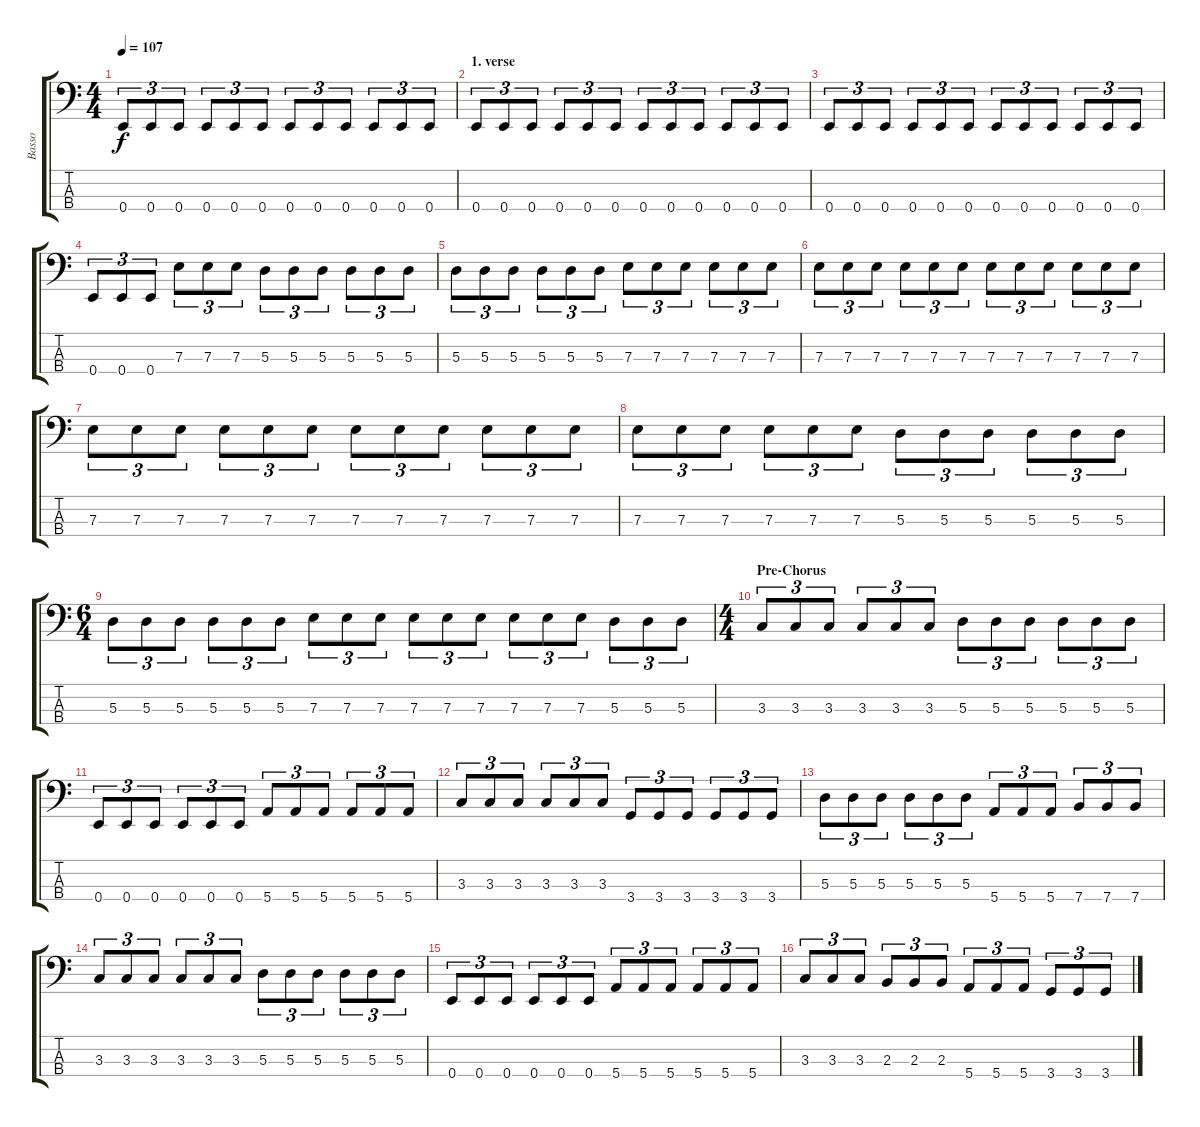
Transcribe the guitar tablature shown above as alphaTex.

\track ("Basso" "Basso") {instrument electricbassfinger}
\staff {score tabs}
\tuning (G2 D2 A1 E1) {hide}
\ts (4 4)
\tempo 107
\clef f4
\ks c
0.4.8{tu (3 2) dy f} 0.4.8{tu (3 2)} 0.4.8{tu (3 2)} 0.4.8{tu (3 2)} 0.4.8{tu (3 2)} 0.4.8{tu (3 2)} 0.4.8{tu (3 2)} 0.4.8{tu (3 2)} 0.4.8{tu (3 2)} 0.4.8{tu (3 2)} 0.4.8{tu (3 2)} 0.4.8{tu (3 2)} |
\section ("" "1. verse")
0.4.8{tu (3 2)} 0.4.8{tu (3 2)} 0.4.8{tu (3 2)} 0.4.8{tu (3 2)} 0.4.8{tu (3 2)} 0.4.8{tu (3 2)} 0.4.8{tu (3 2)} 0.4.8{tu (3 2)} 0.4.8{tu (3 2)} 0.4.8{tu (3 2)} 0.4.8{tu (3 2)} 0.4.8{tu (3 2)} |
0.4.8{tu (3 2)} 0.4.8{tu (3 2)} 0.4.8{tu (3 2)} 0.4.8{tu (3 2)} 0.4.8{tu (3 2)} 0.4.8{tu (3 2)} 0.4.8{tu (3 2)} 0.4.8{tu (3 2)} 0.4.8{tu (3 2)} 0.4.8{tu (3 2)} 0.4.8{tu (3 2)} 0.4.8{tu (3 2)} |
0.4.8{tu (3 2)} 0.4.8{tu (3 2)} 0.4.8{tu (3 2)} 7.3.8{tu (3 2)} 7.3.8{tu (3 2)} 7.3.8{tu (3 2)} 5.3.8{tu (3 2)} 5.3.8{tu (3 2)} 5.3.8{tu (3 2)} 5.3.8{tu (3 2)} 5.3.8{tu (3 2)} 5.3.8{tu (3 2)} |
5.3.8{tu (3 2)} 5.3.8{tu (3 2)} 5.3.8{tu (3 2)} 5.3.8{tu (3 2)} 5.3.8{tu (3 2)} 5.3.8{tu (3 2)} 7.3.8{tu (3 2)} 7.3.8{tu (3 2)} 7.3.8{tu (3 2)} 7.3.8{tu (3 2)} 7.3.8{tu (3 2)} 7.3.8{tu (3 2)} |
7.3.8{tu (3 2)} 7.3.8{tu (3 2)} 7.3.8{tu (3 2)} 7.3.8{tu (3 2)} 7.3.8{tu (3 2)} 7.3.8{tu (3 2)} 7.3.8{tu (3 2)} 7.3.8{tu (3 2)} 7.3.8{tu (3 2)} 7.3.8{tu (3 2)} 7.3.8{tu (3 2)} 7.3.8{tu (3 2)} |
7.3.8{tu (3 2)} 7.3.8{tu (3 2)} 7.3.8{tu (3 2)} 7.3.8{tu (3 2)} 7.3.8{tu (3 2)} 7.3.8{tu (3 2)} 7.3.8{tu (3 2)} 7.3.8{tu (3 2)} 7.3.8{tu (3 2)} 7.3.8{tu (3 2)} 7.3.8{tu (3 2)} 7.3.8{tu (3 2)} |
7.3.8{tu (3 2)} 7.3.8{tu (3 2)} 7.3.8{tu (3 2)} 7.3.8{tu (3 2)} 7.3.8{tu (3 2)} 7.3.8{tu (3 2)} 5.3.8{tu (3 2)} 5.3.8{tu (3 2)} 5.3.8{tu (3 2)} 5.3.8{tu (3 2)} 5.3.8{tu (3 2)} 5.3.8{tu (3 2)} |
\ts (6 4)
5.3.8{tu (3 2)} 5.3.8{tu (3 2)} 5.3.8{tu (3 2)} 5.3.8{tu (3 2)} 5.3.8{tu (3 2)} 5.3.8{tu (3 2)} 7.3.8{tu (3 2)} 7.3.8{tu (3 2)} 7.3.8{tu (3 2)} 7.3.8{tu (3 2)} 7.3.8{tu (3 2)} 7.3.8{tu (3 2)} 7.3.8{tu (3 2)} 7.3.8{tu (3 2)} 7.3.8{tu (3 2)} 5.3.8{tu (3 2)} 5.3.8{tu (3 2)} 5.3.8{tu (3 2)} |
\ts (4 4)
\section ("" "Pre-Chorus")
3.3.8{tu (3 2)} 3.3.8{tu (3 2)} 3.3.8{tu (3 2)} 3.3.8{tu (3 2)} 3.3.8{tu (3 2)} 3.3.8{tu (3 2)} 5.3.8{tu (3 2)} 5.3.8{tu (3 2)} 5.3.8{tu (3 2)} 5.3.8{tu (3 2)} 5.3.8{tu (3 2)} 5.3.8{tu (3 2)} |
0.4.8{tu (3 2)} 0.4.8{tu (3 2)} 0.4.8{tu (3 2)} 0.4.8{tu (3 2)} 0.4.8{tu (3 2)} 0.4.8{tu (3 2)} 5.4.8{tu (3 2)} 5.4.8{tu (3 2)} 5.4.8{tu (3 2)} 5.4.8{tu (3 2)} 5.4.8{tu (3 2)} 5.4.8{tu (3 2)} |
3.3.8{tu (3 2)} 3.3.8{tu (3 2)} 3.3.8{tu (3 2)} 3.3.8{tu (3 2)} 3.3.8{tu (3 2)} 3.3.8{tu (3 2)} 3.4.8{tu (3 2)} 3.4.8{tu (3 2)} 3.4.8{tu (3 2)} 3.4.8{tu (3 2)} 3.4.8{tu (3 2)} 3.4.8{tu (3 2)} |
5.3.8{tu (3 2)} 5.3.8{tu (3 2)} 5.3.8{tu (3 2)} 5.3.8{tu (3 2)} 5.3.8{tu (3 2)} 5.3.8{tu (3 2)} 5.4.8{tu (3 2)} 5.4.8{tu (3 2)} 5.4.8{tu (3 2)} 7.4.8{tu (3 2)} 7.4.8{tu (3 2)} 7.4.8{tu (3 2)} |
3.3.8{tu (3 2)} 3.3.8{tu (3 2)} 3.3.8{tu (3 2)} 3.3.8{tu (3 2)} 3.3.8{tu (3 2)} 3.3.8{tu (3 2)} 5.3.8{tu (3 2)} 5.3.8{tu (3 2)} 5.3.8{tu (3 2)} 5.3.8{tu (3 2)} 5.3.8{tu (3 2)} 5.3.8{tu (3 2)} |
0.4.8{tu (3 2)} 0.4.8{tu (3 2)} 0.4.8{tu (3 2)} 0.4.8{tu (3 2)} 0.4.8{tu (3 2)} 0.4.8{tu (3 2)} 5.4.8{tu (3 2)} 5.4.8{tu (3 2)} 5.4.8{tu (3 2)} 5.4.8{tu (3 2)} 5.4.8{tu (3 2)} 5.4.8{tu (3 2)} |
3.3.8{tu (3 2)} 3.3.8{tu (3 2)} 3.3.8{tu (3 2)} 2.3.8{tu (3 2)} 2.3.8{tu (3 2)} 2.3.8{tu (3 2)} 5.4.8{tu (3 2)} 5.4.8{tu (3 2)} 5.4.8{tu (3 2)} 3.4.8{tu (3 2)} 3.4.8{tu (3 2)} 3.4.8{tu (3 2)}
